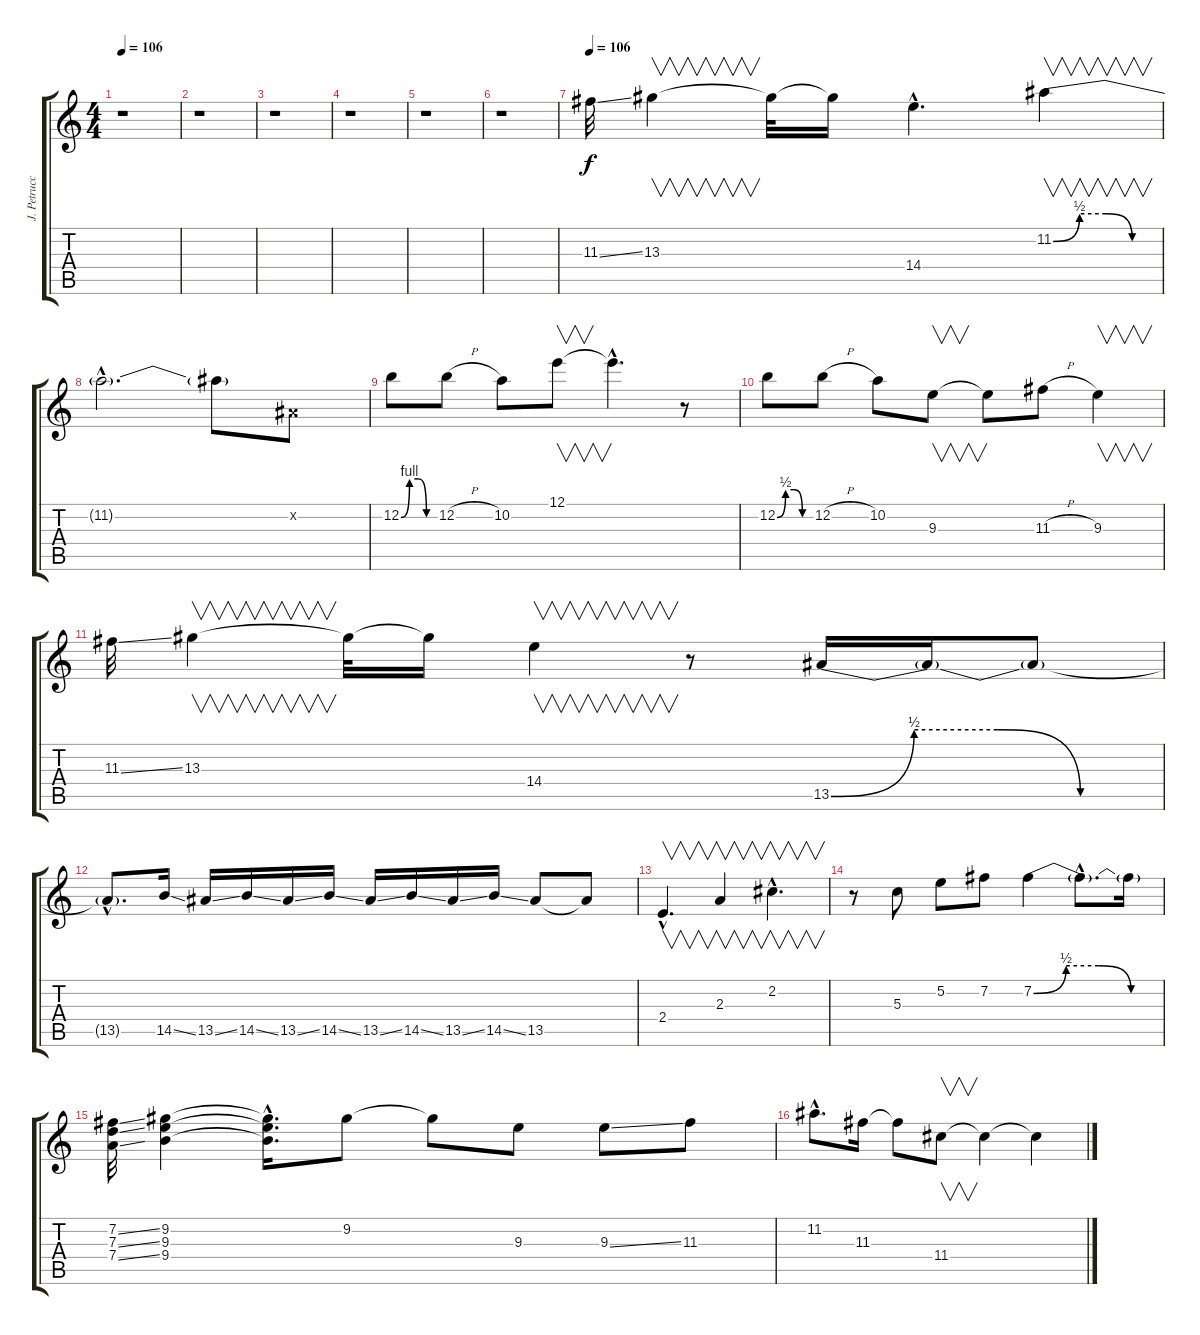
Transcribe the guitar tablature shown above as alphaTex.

\track ("J. Petrucci" "J. Petrucc") {instrument overdrivenguitar}
\staff {score tabs}
\tuning (E4 B3 G3 D3 A2 E2) {hide}
\ts (4 4)
\tempo 106
\clef g2
\ks c
r.1{dy f} |
r.1 |
r.1 |
r.1 |
r.1 |
r.1 |
\tempo 106
11.3{ss}.32 13.3.4{v} 13.3{t}.32 13.3{t}.16 14.4{hac}.4{d} 11.2{be (custom 0 0 15 2 30 2 45 0 60 0)}.4{v} |
11.2{hac t}.2{d} 11.2{t}.8 -1.2{x}.8 |
12.2{be (custom 0 0 15 4 30 4 45 0 60 0)}.8 12.2{h}.8 10.2.8 12.1.8{v} 12.1{hac t}.4{d} r.8 |
12.2{be (custom 0 0 15 2 30 2 45 0 60 0)}.8 12.2{h}.8 10.2.8 9.3.8{v} 9.3{t}.8 11.3{h}.8 9.3.4{v} |
11.3{ss}.32 13.3.4{v} 13.3{t}.32 13.3{t}.16 14.4.4{v} r.8 13.5{be (custom 0 0 15 2 30 2 45 0 60 0)}.16 13.5{t}.16 13.5{t}.8 |
13.5{hac t}.8{d} 14.5{ss}.16 13.5{ss}.16 14.5{ss}.16 13.5{ss}.16 14.5{ss}.16 13.5{ss}.16 14.5{ss}.16 13.5{ss}.16 14.5{ss}.16 13.5.8 13.5{t}.8 |
2.4{hac}.4{v d} 2.3.4{v} 2.2{hac}.4{v d} |
r.8 5.3.8 5.2.8 7.2.8 7.2{be (custom 0 0 15 2 30 2 45 0 60 0)}.4 7.2{hac t}.8{d} 7.2{t}.16 |
(7.2{ss} 7.3{ss} 7.4{ss}).32 (9.2 9.3 9.4).4 (9.2{hac t} 9.3{hac t} 9.4{hac t}).16{d} 9.2.8 9.2{t}.8 9.3.8 9.3{ss}.8 11.3.8 |
11.2{hac}.8{d} 11.3.16 11.3{t}.8 11.4.8{v} 11.4{t}.4 11.4{t}.4
